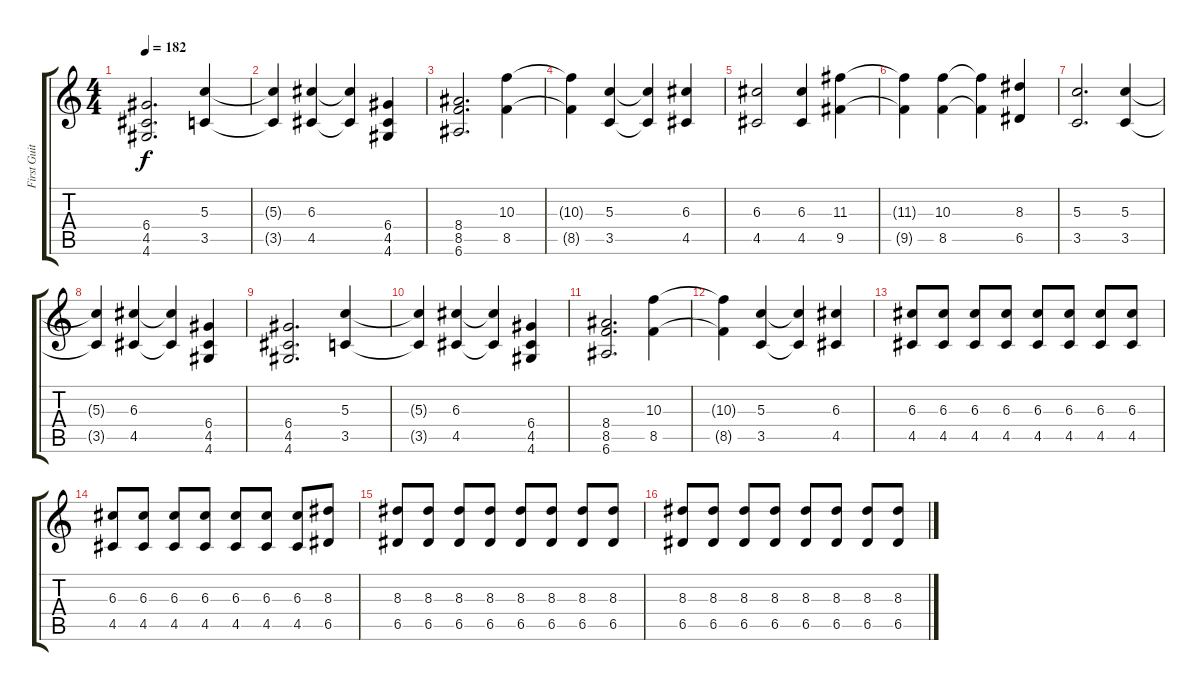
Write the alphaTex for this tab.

\track ("First Guitar" "First Guit") {instrument overdrivenguitar}
\staff {score tabs}
\tuning (E4 B3 G3 D3 A2 E2) {hide}
\ts (4 4)
\tempo 182
\clef g2
\ks c
(6.4 4.5 4.6).2{d dy f} (5.3 3.5).4 |
(5.3{t} 3.5{t}).4 (6.3 4.5).4 (6.3{t} 4.5{t}).4 (6.4 4.5 4.6).4 |
(8.4 8.5 6.6).2{d} (10.3 8.5).4 |
(10.3{t} 8.5{t}).4 (5.3 3.5).4 (5.3{t} 3.5{t}).4 (6.3 4.5).4 |
(6.3 4.5).2 (6.3 4.5).4 (11.3 9.5).4 |
(11.3{t} 9.5{t}).4 (10.3 8.5).4 (10.3{t} 8.5{t}).4 (8.3 6.5).4 |
(5.3 3.5).2{d} (5.3 3.5).4 |
(5.3{t} 3.5{t}).4 (6.3 4.5).4 (6.3{t} 4.5{t}).4 (6.4 4.5 4.6).4 |
(6.4 4.5 4.6).2{d} (5.3 3.5).4 |
(5.3{t} 3.5{t}).4 (6.3 4.5).4 (6.3{t} 4.5{t}).4 (6.4 4.5 4.6).4 |
(8.4 8.5 6.6).2{d} (10.3 8.5).4 |
(10.3{t} 8.5{t}).4 (5.3 3.5).4 (5.3{t} 3.5{t}).4 (6.3 4.5).4 |
(6.3 4.5).8 (6.3 4.5).8 (6.3 4.5).8 (6.3 4.5).8 (6.3 4.5).8 (6.3 4.5).8 (6.3 4.5).8 (6.3 4.5).8 |
(6.3 4.5).8 (6.3 4.5).8 (6.3 4.5).8 (6.3 4.5).8 (6.3 4.5).8 (6.3 4.5).8 (6.3 4.5).8 (8.3 6.5).8 |
(8.3 6.5).8 (8.3 6.5).8 (8.3 6.5).8 (8.3 6.5).8 (8.3 6.5).8 (8.3 6.5).8 (8.3 6.5).8 (8.3 6.5).8 |
(8.3 6.5).8 (8.3 6.5).8 (8.3 6.5).8 (8.3 6.5).8 (8.3 6.5).8 (8.3 6.5).8 (8.3 6.5).8 (8.3 6.5).8
